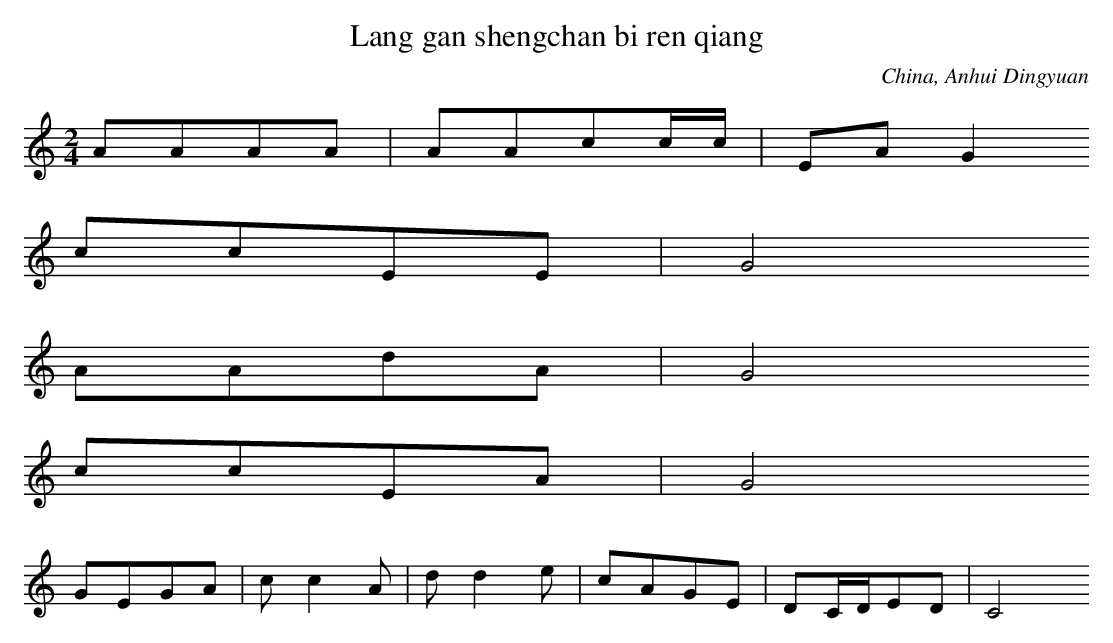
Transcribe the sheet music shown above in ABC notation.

X:1
T: Lang gan shengchan bi ren qiang
O: China, Anhui Dingyuan
M: 2/4
L: 1/16
K: C
A2A2A2A2 | A2A2c2cc | E2A2G4
c2c2E2E2 | G8
A2A2d2A2 | G8
c2c2E2A2 | G8
G2E2G2A2 | c2c4A2 | d2d4e2 | c2A2G2E2 | D2CDE2D2 | C8
